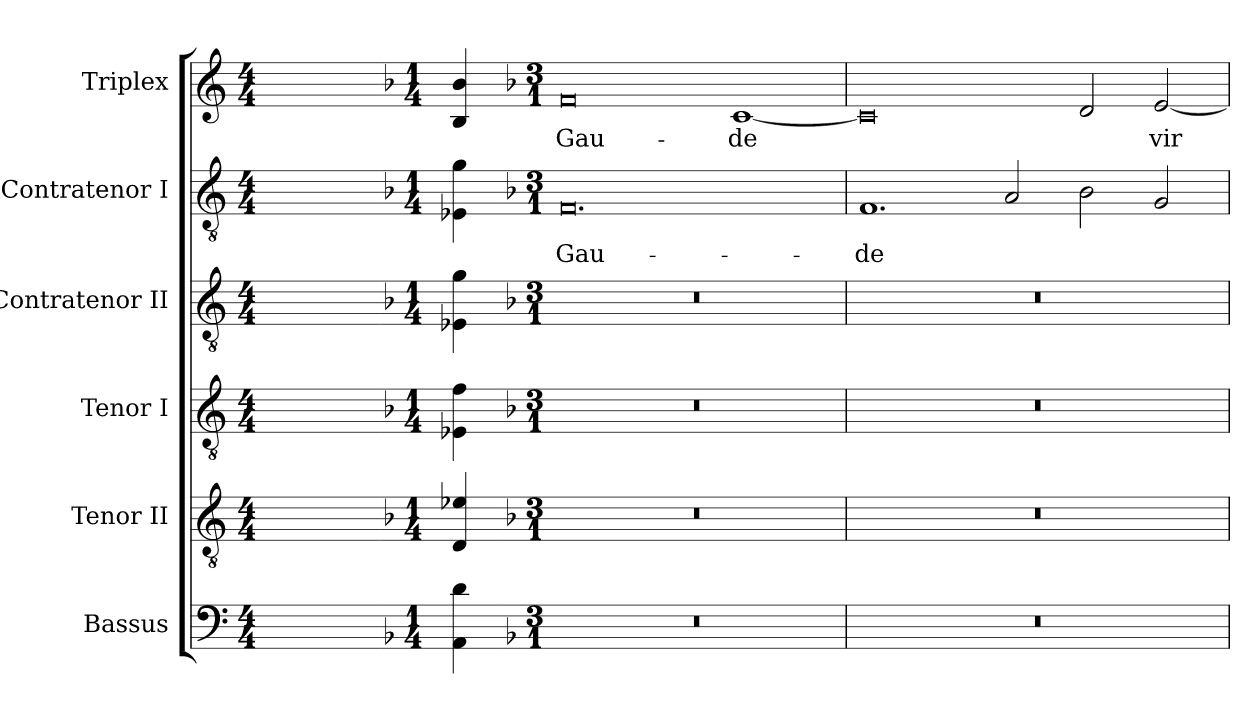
**kern	**kern	**kern	**kern	**kern	**text	**kern	**text
*part6	*part5	*part4	*part3	*part2	*part2	*part1	*part1
*staff6	*staff5	*staff4	*staff3	*staff2	*staff2	*staff1	*staff1
*I"Bassus	*I"Tenor II	*I"Tenor I	*I"Contratenor II	*I"Contratenor I	*	*I"Triplex	*
*I'B	*I'T II	*I'T I	*I'Ct II	*I'Ct I	*	*I'Tr	*
!!LO:PB:g=z
*clefF4	*clefGv2	*clefGv2	*clefGv2	*clefGv2	*	*clefG2	*
*	*ITrd7c12	*ITrd7c12	*ITrd7c12	*ITrd7c12	*	*	*
*k[]	*k[]	*k[]	*k[]	*k[]	*	*k[]	*
*C:	*C:	*C:	*C:	*C:	*	*C:	*
*M4/4	*M4/4	*M4/4	*M4/4	*M4/4	*	*M4/4	*
=1	=1	=1	=1	=1	=1	=1	=1
1ryy	1ryy	1ryy	1ryy	1ryy	.	1ryy	.
=2-	=2-	=2-	=2-	=2-	=2-	=2-	=2-
*k[b-]	*k[b-]	*k[b-]	*k[b-]	*k[b-]	*	*k[b-]	*
*F:	*F:	*F:	*F:	*F:	*	*F:	*
*M1/4	*M1/4	*M1/4	*M1/4	*M1/4	*	*M1/4	*
4AAi\ 4di	4DDi/ 4E-Xi	4EE-Xi\ 4Fi	4EE-Xi\ 4Gi	4EE-Xi\ 4Gi	.	4B-i/ 4b-i	.
=1-	=1-	=1-	=1-	=1-	=1-	=1-	=1-
*k[b-]	*k[b-]	*k[b-]	*k[b-]	*k[b-]	*	*k[b-]	*
*F:	*F:	*F:	*F:	*F:	*	*F:	*
*M3/1	*M3/1	*M3/1	*M3/1	*M3/1	*	*M3/1	*
!LO:N:vis=1	!LO:N:vis=1	!LO:N:vis=1	!LO:N:vis=1	!	!	!	!
!	!	!	!	!	!LO:LY:b:color=#000000	!	!
!	!	!	!	!	!	!	!LO:LY:b:color=#000000
0.r	0.r	0.r	0.r	0.FFi	Gau-	0fi	Gau-
!	!	!	!	!	!	!	!LO:LY:b:color=#000000
.	.	.	.	.	.	[<1ci	-de
=2`	=2`	=2`	=2`	=2`	=2`	=2`	=2`
!LO:N:vis=1	!LO:N:vis=1	!LO:N:vis=1	!LO:N:vis=1	!	!	!	!
!	!	!	!	!	!LO:LY:b:color=#000000	!	!
0.r	0.r	0.r	0.r	1.FFi	-de	0ci]	.
.	.	.	.	2AAi/	.	.	.
.	.	.	.	2BB-i\	.	2di/	.
!	!	!	!	!	!	!	!LO:LY:b:color=#000000
.	.	.	.	2GGi/	.	[<2ei/	vir-
=`	=`	=`	=`	=`	=`	=`	=`
*-	*-	*-	*-	*-	*-	*-	*-
